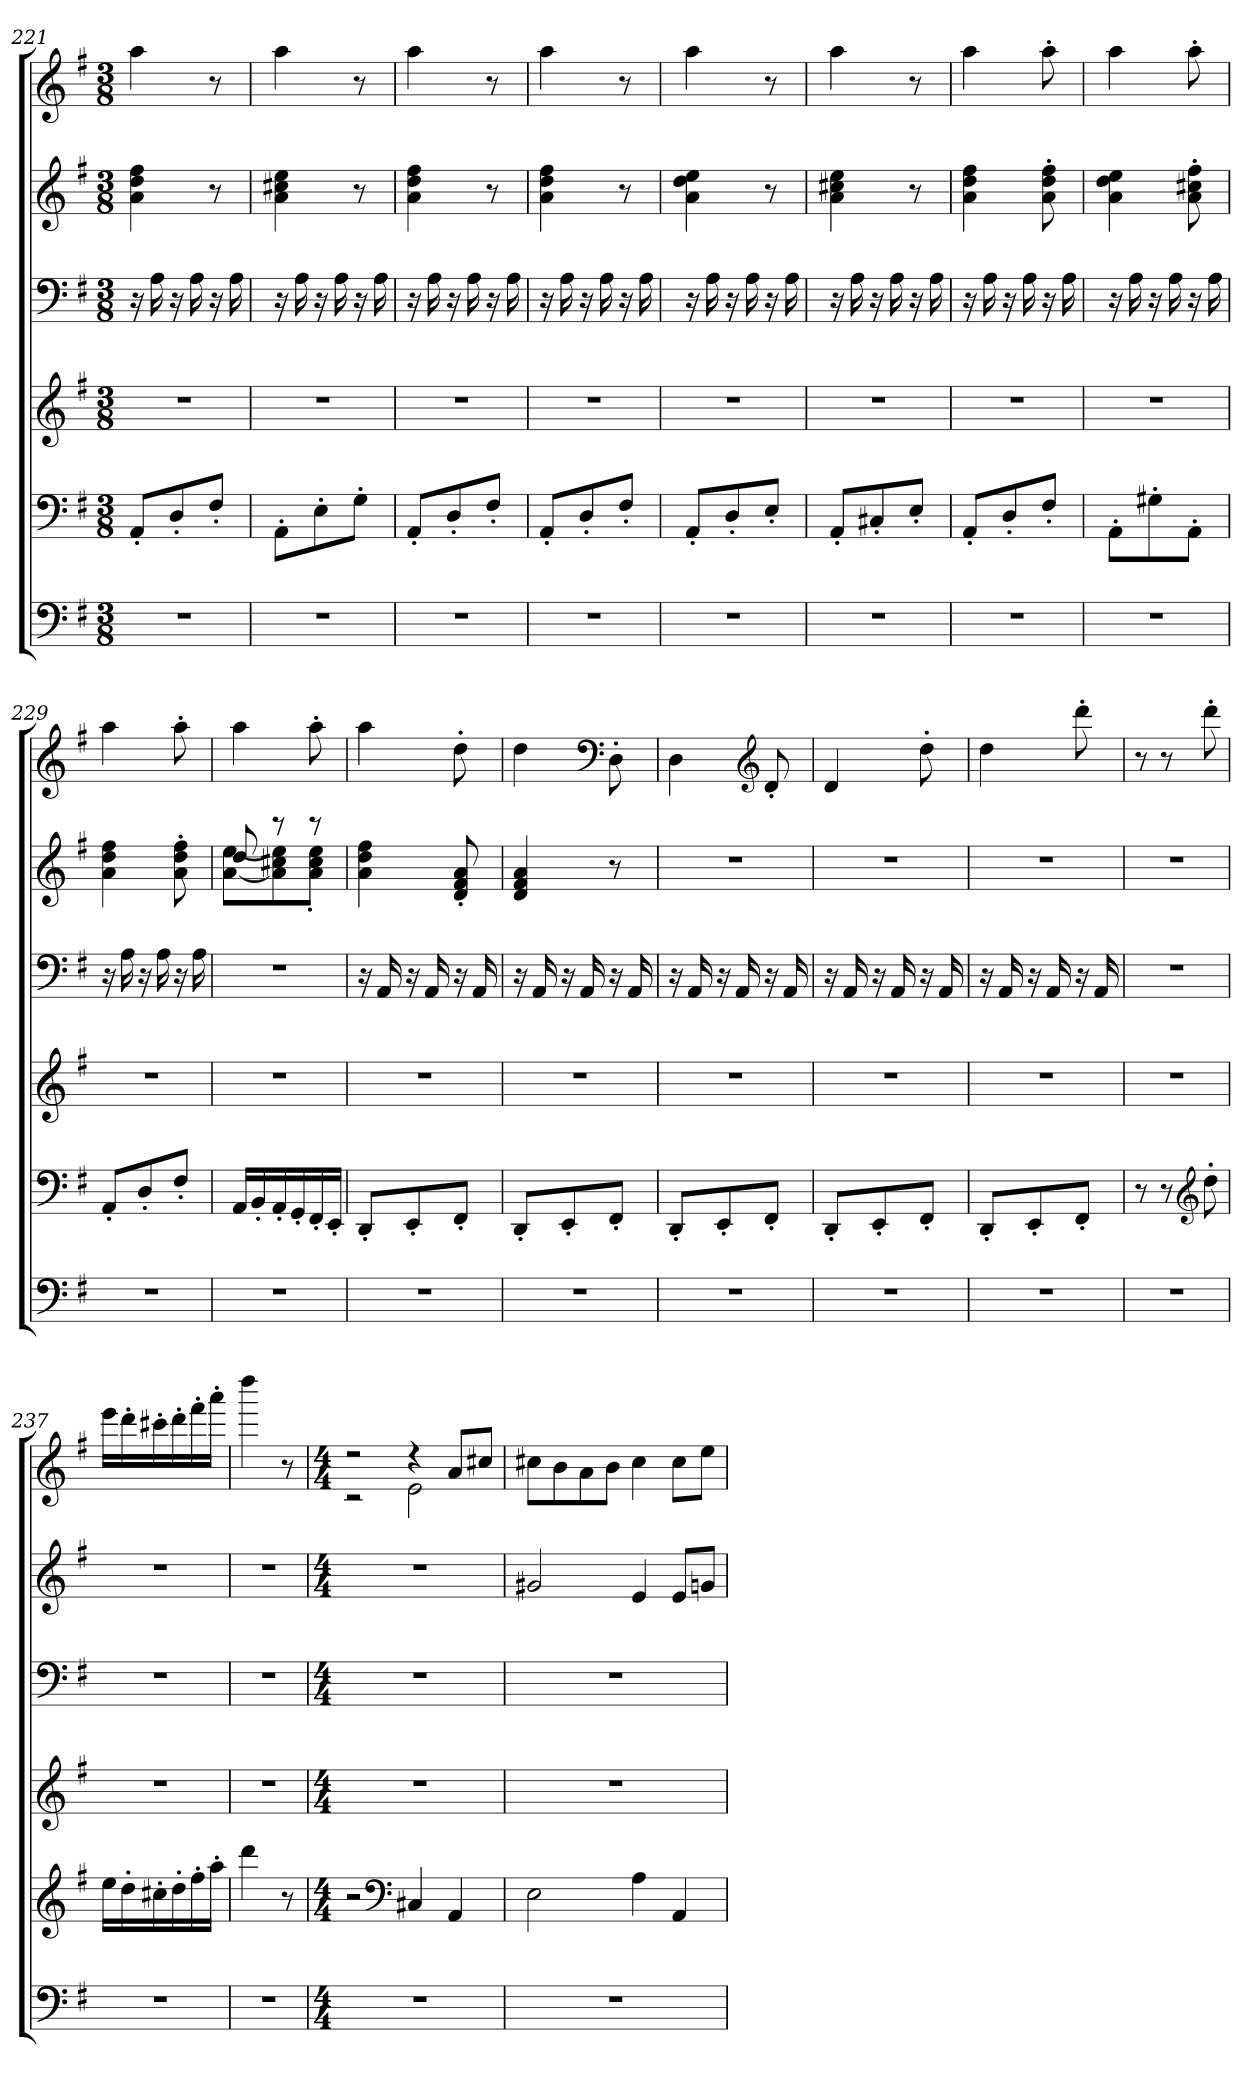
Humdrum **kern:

**kern	**kern	**kern	**kern	**kern	**kern
*part5	*part5	*part4	*part3	*part2	*part1
*staff6	*staff5	*staff4	*staff3	*staff2	*staff1
!!LO:PB:g=z
*clefF4	*clefF4	*clefG2	*clefF4	*clefG2	*clefG2
*k[f#]	*k[f#]	*k[f#]	*k[f#]	*k[f#]	*k[f#]
*M3/8	*M3/8	*M3/8	*M3/8	*M3/8	*M3/8
*MM111	*MM111	*MM111	*MM111	*MM111	*MM111
=221	=221	=221	=221	=221	=221
4.r	8AA'/L	4.r	16r	4a\ 4dd\ 4ff#\	4aa\
.	.	.	16A\	.	.
.	8D'/	.	16r	.	.
.	.	.	16A\	.	.
.	8F#'/J	.	16r	8r	8r
.	.	.	16A\	.	.
=222	=222	=222	=222	=222	=222
*	*	*	*	*	*MM111
4.r	8AA'\L	4.r	16r	4a\ 4cc#X\ 4ee\	4aa\
.	.	.	16A\	.	.
.	8E'\	.	16r	.	.
.	.	.	16A\	.	.
.	8G'\J	.	16r	8r	8r
.	.	.	16A\	.	.
=223	=223	=223	=223	=223	=223
*	*	*	*	*	*MM111
4.r	8AA'/L	4.r	16r	4a\ 4dd\ 4ff#\	4aa\
.	.	.	16A\	.	.
.	8D'/	.	16r	.	.
.	.	.	16A\	.	.
.	8F#'/J	.	16r	8r	8r
.	.	.	16A\	.	.
=224	=224	=224	=224	=224	=224
*	*	*	*	*	*MM111
4.r	8AA'/L	4.r	16r	4a\ 4dd\ 4ff#\	4aa\
.	.	.	16A\	.	.
.	8D'/	.	16r	.	.
.	.	.	16A\	.	.
.	8F#'/J	.	16r	8r	8r
.	.	.	16A\	.	.
=225	=225	=225	=225	=225	=225
*	*	*	*	*	*MM111
4.r	8AA'/L	4.r	16r	4a\ 4dd\ 4ee\	4aa\
.	.	.	16A\	.	.
.	8D'/	.	16r	.	.
.	.	.	16A\	.	.
.	8E'/J	.	16r	8r	8r
.	.	.	16A\	.	.
=226	=226	=226	=226	=226	=226
*	*	*	*	*	*MM111
4.r	8AA'/L	4.r	16r	4a\ 4cc#X\ 4ee\	4aa\
.	.	.	16A\	.	.
.	8C#X'/	.	16r	.	.
.	.	.	16A\	.	.
.	8E'/J	.	16r	8r	8r
.	.	.	16A\	.	.
!!LO:LB:g=z
=227	=227	=227	=227	=227	=227
*	*	*	*	*	*MM111
4.r	8AA'/L	4.r	16r	4a\ 4dd\ 4ff#\	4aa\
.	.	.	16A\	.	.
.	8D'/	.	16r	.	.
.	.	.	16A\	.	.
.	8F#'/J	.	16r	8a\' 8dd\' 8ff#\'	8aa'\
.	.	.	16A\	.	.
=228	=228	=228	=228	=228	=228
*	*	*	*	*	*MM111
4.r	8AA'\L	4.r	16r	4a\ 4dd\ 4ee\	4aa\
.	.	.	16A\	.	.
.	8G#X'\	.	16r	.	.
.	.	.	16A\	.	.
.	8AA'\J	.	16r	8a\' 8cc#X\' 8ff#\'	8aa'\
.	.	.	16A\	.	.
=229	=229	=229	=229	=229	=229
*	*	*	*	*	*MM111
4.r	8AA'/L	4.r	16r	4a\ 4dd\ 4ff#\	4aa\
.	.	.	16A\	.	.
.	8D'/	.	16r	.	.
.	.	.	16A\	.	.
.	8F#'/J	.	16r	8a\' 8dd\' 8ff#\'	8aa'\
.	.	.	16A\	.	.
=230	=230	=230	=230	=230	=230
*	*	*	*	*	*MM111
*	*	*	*	*^	*
4.r	16AA/LL	4.r	4.r	8dd/	[8a\ [8ee\L	4aa\
.	16BB'/	.	.	.	.	.
.	16AA'/	.	.	8r	8a\] 8cc#X\ 8ee\]	.
.	16GG'/	.	.	.	.	.
.	16FF#'/	.	.	8r	8a\' 8cc#\' 8ee\'J	8aa'\
.	16EE'/JJ	.	.	.	.	.
*	*	*	*	*v	*v	*
=231	=231	=231	=231	=231	=231
*	*	*	*	*	*MM111
4.r	8DD'/L	4.r	16r	4a\ 4dd\ 4ff#\	4aa\
.	.	.	16AA/	.	.
.	8EE'/	.	16r	.	.
.	.	.	16AA/	.	.
.	8FF#'/J	.	16r	8d/' 8f#/' 8a/'	8dd'\
.	.	.	16AA/	.	.
!!LO:PB:g=z
=232	=232	=232	=232	=232	=232
*	*	*	*	*	*MM111
4.r	8DD'/L	4.r	16r	4d/ 4f#/ 4a/	4dd\
.	.	.	16AA/	.	.
.	8EE'/	.	16r	.	.
.	.	.	16AA/	.	.
*	*	*	*	*	*clefF4
.	8FF#'/J	.	16r	8r	8D'\
.	.	.	16AA/	.	.
=233	=233	=233	=233	=233	=233
*	*	*	*	*	*MM111
4.r	8DD'/L	4.r	16r	4.r	4D\
.	.	.	16AA/	.	.
.	8EE'/	.	16r	.	.
.	.	.	16AA/	.	.
*	*	*	*	*	*clefG2
.	8FF#'/J	.	16r	.	8d'/
.	.	.	16AA/	.	.
=234	=234	=234	=234	=234	=234
*	*	*	*	*	*MM111
4.r	8DD'/L	4.r	16r	4.r	4d/
.	.	.	16AA/	.	.
.	8EE'/	.	16r	.	.
.	.	.	16AA/	.	.
.	8FF#'/J	.	16r	.	8dd'\
.	.	.	16AA/	.	.
=235	=235	=235	=235	=235	=235
*	*	*	*	*	*MM111
4.r	8DD'/L	4.r	16r	4.r	4dd\
.	.	.	16AA/	.	.
.	8EE'/	.	16r	.	.
.	.	.	16AA/	.	.
.	8FF#'/J	.	16r	.	8ddd'\
.	.	.	16AA/	.	.
=236	=236	=236	=236	=236	=236
4.r	8r	4.r	4.r	4.r	8r
.	8r	.	.	.	8r
*	*clefG2	*	*	*	*
*	*	*	*	*	*MM109
.	8dd'\	.	.	.	8ddd'\
!!LO:LB:g=z
=237	=237	=237	=237	=237	=237
4.r	16ee\LL	4.r	4.r	4.r	16eee\LL
.	16dd'\	.	.	.	16ddd'\
.	16cc#X'\	.	.	.	16ccc#X'\
.	16dd'\	.	.	.	16ddd'\
.	16ff#'\	.	.	.	16fff#'\
*	*	*	*	*	*MM96
.	16aa'\JJ	.	.	.	16aaa'\JJ
=238	=238	=238	=238	=238	=238
4.r	4ddd\	4.r	4.r	4.r	4dddd\
.	8r	.	.	.	8r
=239	=239	=239	=239	=239	=239
*M4/4	*M4/4	*M4/4	*M4/4	*M4/4	*M4/4
*	*	*	*	*	*MM29
*	*	*	*	*	*^
1r	2r	1r	1r	1r	2r	2r
*	*clefF4	*	*	*	*	*
.	4C#X/	.	.	.	4r	2e\
.	4AA/	.	.	.	8a/L	.
.	.	.	.	.	8cc#X/J	.
*	*	*	*	*	*v	*v
=240	=240	=240	=240	=240	=240
*	*	*	*	*	*MM69
1r	2E\	1r	1r	2g#X/	8cc#X\L
.	.	.	.	.	8b\
.	.	.	.	.	8a\
.	.	.	.	.	8b\J
*	*	*	*	*	*MM69
.	4A\	.	.	4e/	4cc#\
.	4AA/	.	.	8e/L	8cc#\L
.	.	.	.	8gn/J	8ee\J
=	=	=	=	=	=
*-	*-	*-	*-	*-	*-
